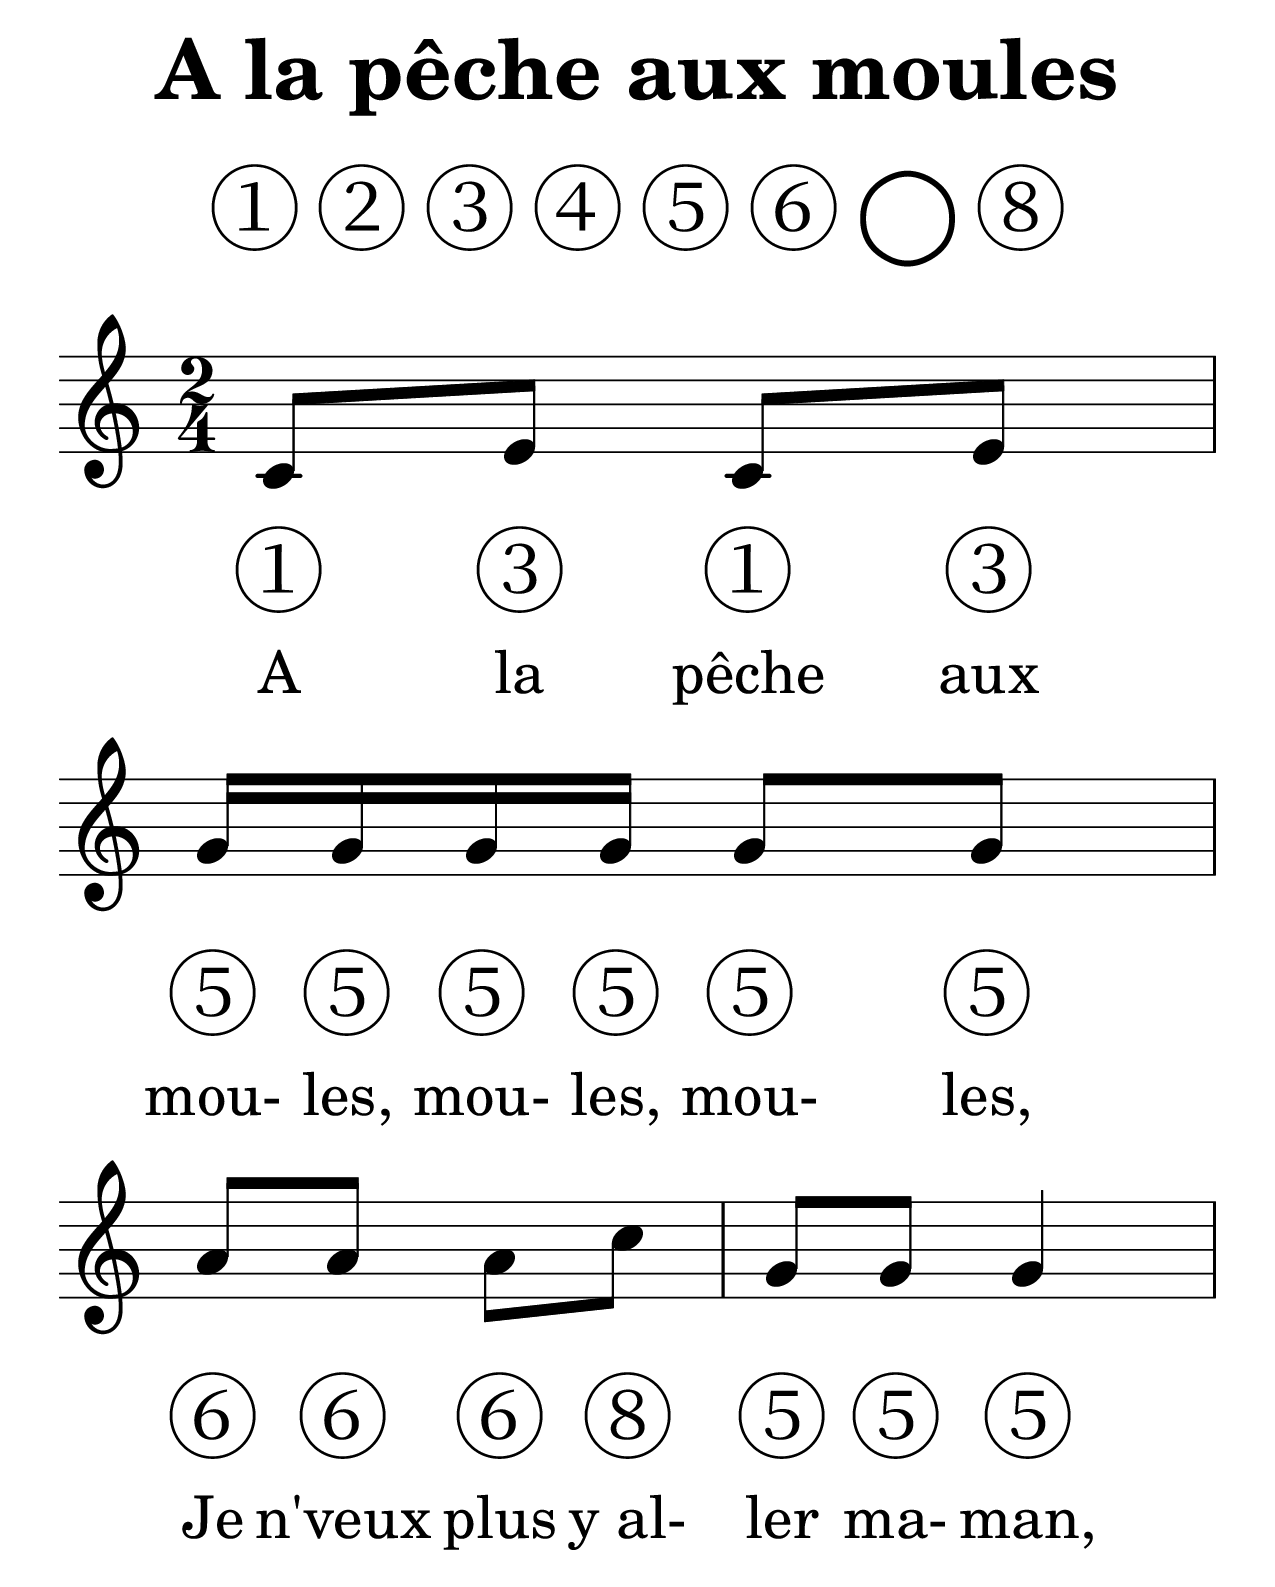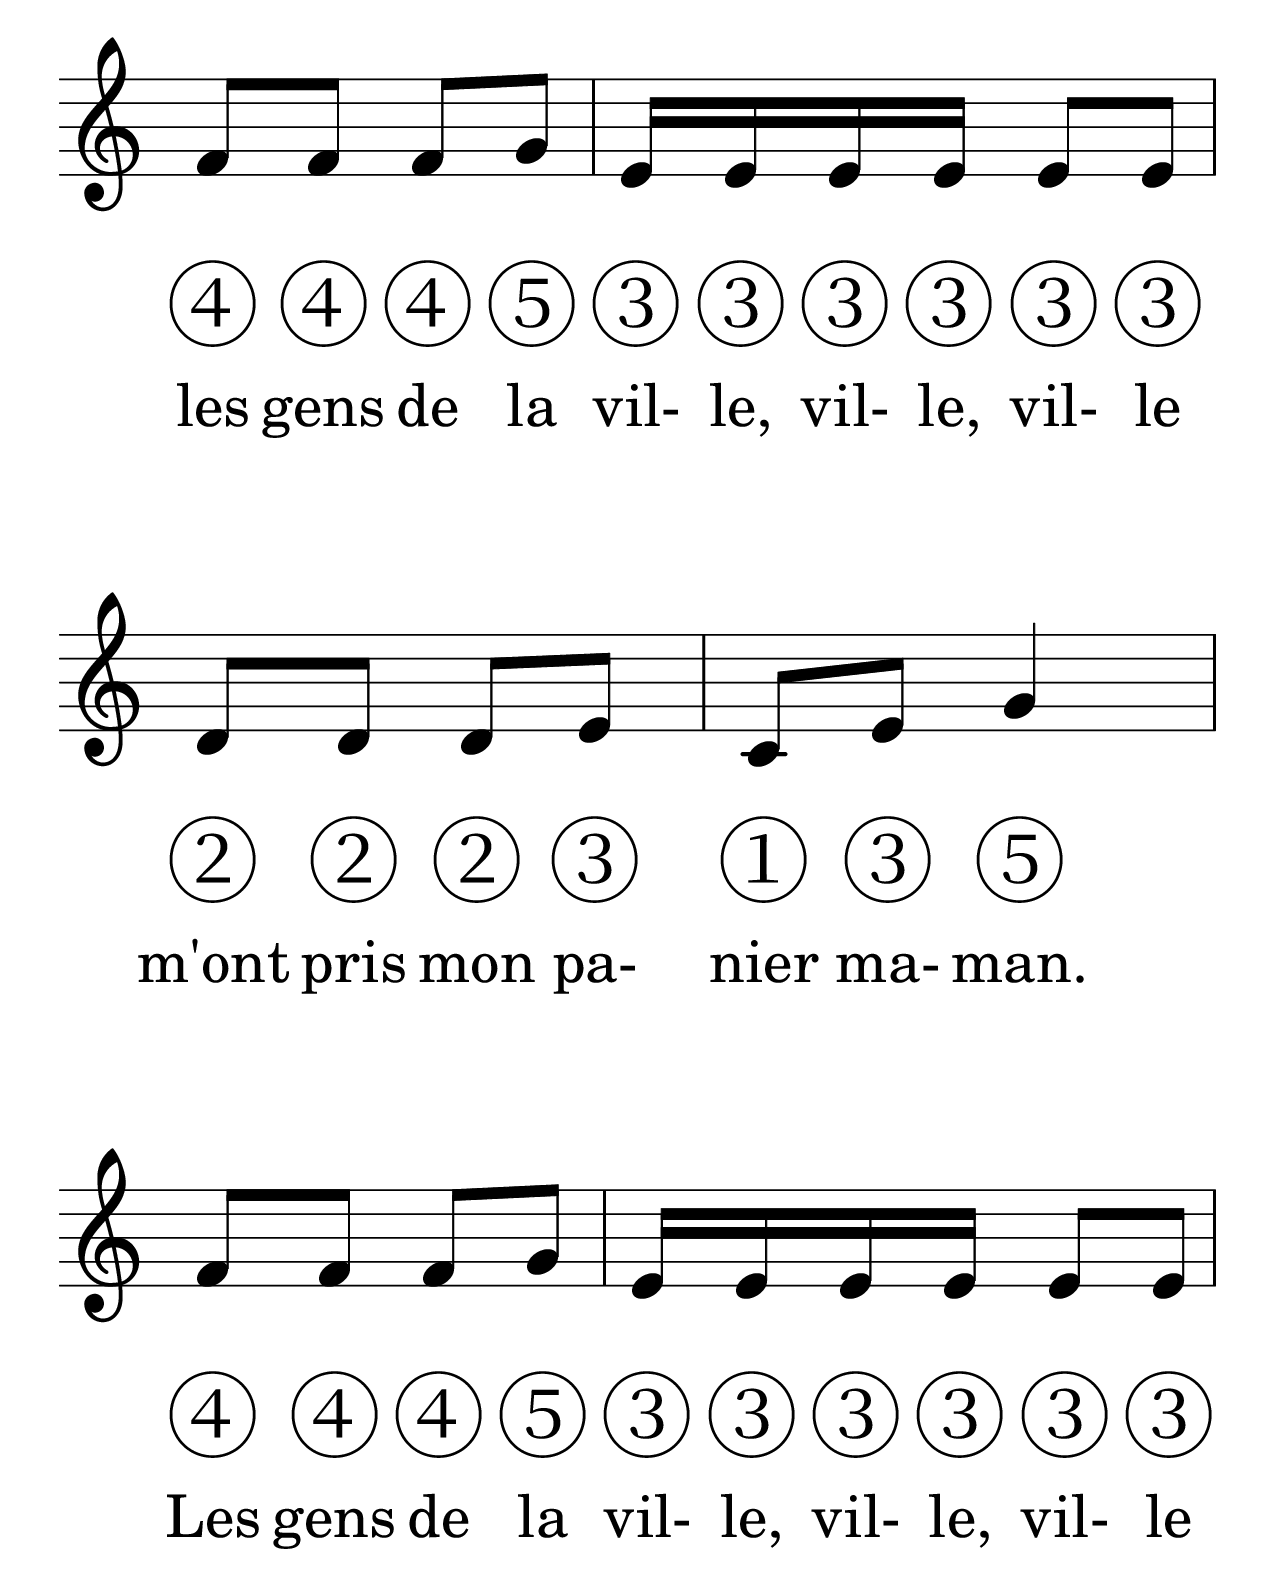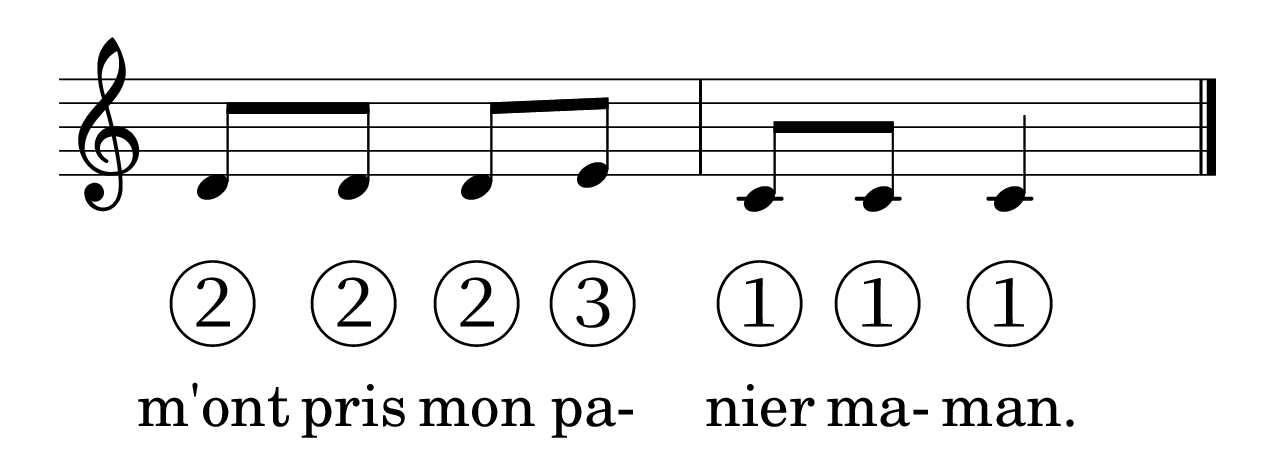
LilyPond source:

\version "2.18.2"
\include "common.ly"
\version "2.18.2"

% for reference
% ① ② ③ ④ ⑤ ⑥ ⑦ ⑧ ◯

% empty circles with bar number to colorize
oc = "①"
od = "②"
oe = "③"
of = "④"
og = "⑤"
oap = "⑥"
obp = "⑦"
ocp = "⑧"
oo = "◯"


\header {
 title = "A la pêche aux moules"
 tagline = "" 
}

\markup {
  \column {
  \vspace #0.5
  \fill-line { \column { \line { 
    \fontsize #5 { \oc \od \oe \of \og \oap \oo \ocp}}}}
  \vspace #0.5
  }
}

<<
 {
   \clef treble
   \time 2/4
   \key c \major 
   \relative c' {
      c8 e c e g16 g g g g8 g8
      a a a c g g g4
      f8 f f g e16 e e e e8 e
      d d d e c e g4
      f8 f f g e16 e e e e8 e
      d d d e c c c4

      \bar "|."

   }
 } 

\addlyrics {
    \set fontSize = #4
    \oc \oe \oc \oe \og \og \og \og \og \og
    \oap \oap \oap \ocp \og \og \og
    \of \of \of \og \oe \oe \oe \oe \oe \oe
    \od \od \od \oe \oc \oe \og
    \of \of \of \og \oe \oe \oe \oe \oe \oe
    \od \od \od \oe \oc \oc \oc
 }

  \addlyrics {
    A la pêche aux mou- les, mou- les, mou- les,
    Je n'veux plus "y al-" ler ma- man,
    les gens de la vil- le, vil- le, vil- le
    m'ont pris mon pa- nier ma- man.
    Les gens de la vil- le, vil- le, vil- le
    m'ont pris mon pa- nier ma- man.

  }

 
>>



